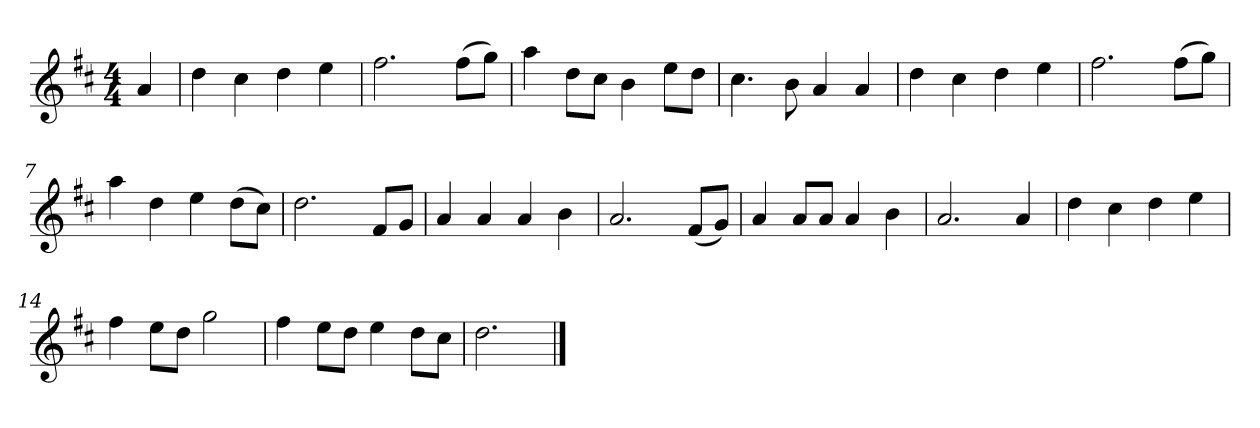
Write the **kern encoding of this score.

**kern
*part1
*staff1
*k[f#c#]
*M4/4
*MM120
=
4a
=1
4dd
4cc#
4dd
4ee
=2
2.ff#
(8ff#L
8ggJ)
=3
4aa
8ddL
8cc#J
4b
8eeL
8ddJ
=4
4.cc#
8b
4a
4a
=5
4dd
4cc#
4dd
4ee
=6
2.ff#
(8ff#L
8ggJ)
=7
4aa
4dd
4ee
(8ddL
8cc#J)
=8
2.dd
8f#L
8gJ
=9
4a
4a
4a
4b
=10
2.a
(8f#L
8gJ)
=11
4a
8aL
8aJ
4a
4b
=12
2.a
4a
=13
4dd
4cc#
4dd
4ee
=14
4ff#
8eeL
8ddJ
2gg
=15
4ff#
8eeL
8ddJ
4ee
8ddL
8cc#J
=16
2.dd
==
*-
